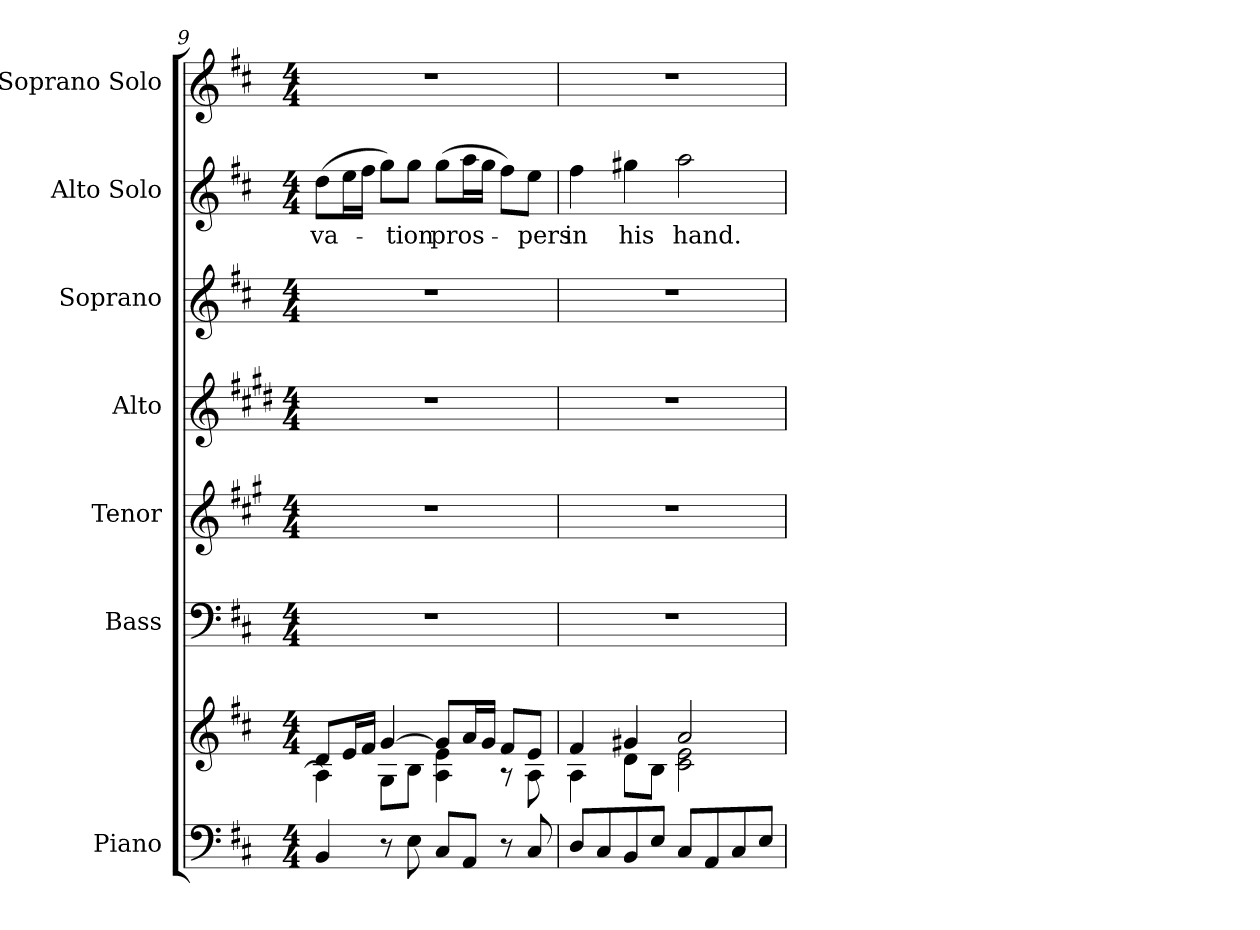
**kern	**kern	**kern	**kern	**kern	**kern	**kern	**text	**kern
*part7	*part7	*part6	*part5	*part4	*part3	*part2	*part2	*part1
*staff8	*staff7	*staff6	*staff5	*staff4	*staff3	*staff2	*staff2	*staff1
*I"Piano	*	*I"Bass	*I"Tenor	*I"Alto	*I"Soprano	*I"Alto Solo	*	*I"Soprano Solo
*I'Pno.	*	*I'B.	*I'T.	*I'A.	*I'S.	*I'A. Solo	*	*I'S. Solo
!!LO:LB:g=z
*clefF4	*clefG2	*clefF4	*clefG2	*clefG2	*clefG2	*clefG2	*	*clefG2
*	*	*	*ITrd4c7	*ITrd1c2	*ITrd-7c-12	*ITrd12c21	*	*
*k[f#c#]	*k[f#c#]	*k[f#c#]	*k[f#c#]	*k[f#c#]	*k[f#c#]	*k[f#c#]	*	*k[f#c#]
*D:	*D:	*D:	*D:	*D:	*D:	*D:	*	*D:
*M4/4	*M4/4	*M4/4	*M4/4	*M4/4	*M4/4	*M4/4	*	*M4/4
=9	=9	=9	=9	=9	=9	=9	=9	=9
*	*^	*	*	*	*	*	*	*
!	!	!	!	!	!	!	!	!LO:LY:b:color=#000000	!
4BBi/	8di/L	4Ai\]	1r	1r	1r	1r	(8di\L	-va-	1r
.	16ei/L	.	.	.	.	.	16ei\L	.	.
.	16f#i/JJ	.	.	.	.	.	16f#i\JJ	.	.
8r	[4gi/	8Gi\L	.	.	.	.	8gi\L)	.	.
!	!	!	!	!	!	!	!	!LO:LY:b:color=#000000	!
8Ei\	.	8Bi\J	.	.	.	.	8gi\J	-tion	.
!	!	!	!	!	!	!	!	!LO:LY:b:color=#000000	!
8C#i/L	8gi/L]	4Ai\ 4ei	.	.	.	.	(8gi\L	pros-	.
8AAi/J	16ai/L	.	.	.	.	.	16ai\L	.	.
.	16gi/JJ	.	.	.	.	.	16gi\JJ	.	.
8r	8f#i/L	8r	.	.	.	.	8f#i\L)	.	.
!	!	!	!	!	!	!	!	!LO:LY:b:color=#000000	!
8C#i/	8ei/J	8Ai\	.	.	.	.	8ei\J	-pers	.
=10	=10	=10	=10	=10	=10	=10	=10	=10	=10
!	!	!	!	!	!	!	!	!LO:LY:b:color=#000000	!
8Di/L	4f#i/	4Ai\	1r	1r	1r	1r	4f#i\	in	1r
8C#i/	.	.	.	.	.	.	.	.	.
!	!	!	!	!	!	!	!	!LO:LY:b:color=#000000	!
8BBi/	4g#Xi/	8di\L	.	.	.	.	4g#Xi\	his	.
8Ei/J	.	8Bi\J	.	.	.	.	.	.	.
!	!	!	!	!	!	!	!	!LO:LY:b:color=#000000	!
8C#i/L	2ai/	2c#i\ 2ei	.	.	.	.	2ai\	hand.	.
8AAi/	.	.	.	.	.	.	.	.	.
8C#i/	.	.	.	.	.	.	.	.	.
8Ei/J	.	.	.	.	.	.	.	.	.
*	*v	*v	*	*	*	*	*	*	*
=	=	=	=	=	=	=	=	=
*-	*-	*-	*-	*-	*-	*-	*-	*-
